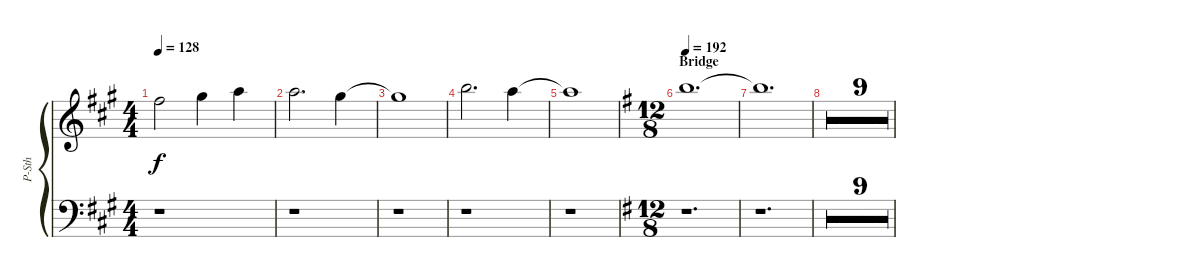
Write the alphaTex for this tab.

\defaultSystemsLayout 4
\bracketExtendMode groupsimilarinstruments
\otherSystemsTrackNameOrientation horizontal
\track ("Strings / Pad" "P-Sth") {multiBarRest instrument pad2warm}
\staff {score}
\tuning (E4 B3 G3 D3 A2 E2)
\ts (4 4)
\tempo 128
\clef g2
\ks a
14.1{t acc #}.2{dy f} 16.1{acc #}.4 17.1{acc forcenatural}.4 |
17.1{acc forcenatural}.2{d} 16.1{acc #}.4 |
16.1{t acc #}.1 |
19.1{acc forcenatural}.2{d} 17.1{acc forcenatural}.4 |
17.1{t acc forcenatural}.1 |
\ts (12 8)
\beaming (8 3 3 3 3)
\section ("" "Bridge")
\tempo 192
\ks g
19.1{acc forcenatural}.1{d} |
19.1{t acc forcenatural}.1{d} |
r.1{d} |
r.1{d} |
r.1{d} |
r.1{d} |
r.1{d} |
r.1{d} |
r.1{d} |
r.1{d} |
r.1{d}
\staff {score}
\tuning (E4 B3 G3 D3 A2 E2)
\clef f4
\ottava regular
\simile none
\ks a
r.1{dy ff} |
r.1 |
r.1 |
r.1 |
r.1 |
\ks g
r.1{d} |
r.1{d} |
r.1{d} |
r.1{d} |
r.1{d} |
r.1{d} |
r.1{d} |
r.1{d} |
r.1{d} |
r.1{d} |
r.1{d}
